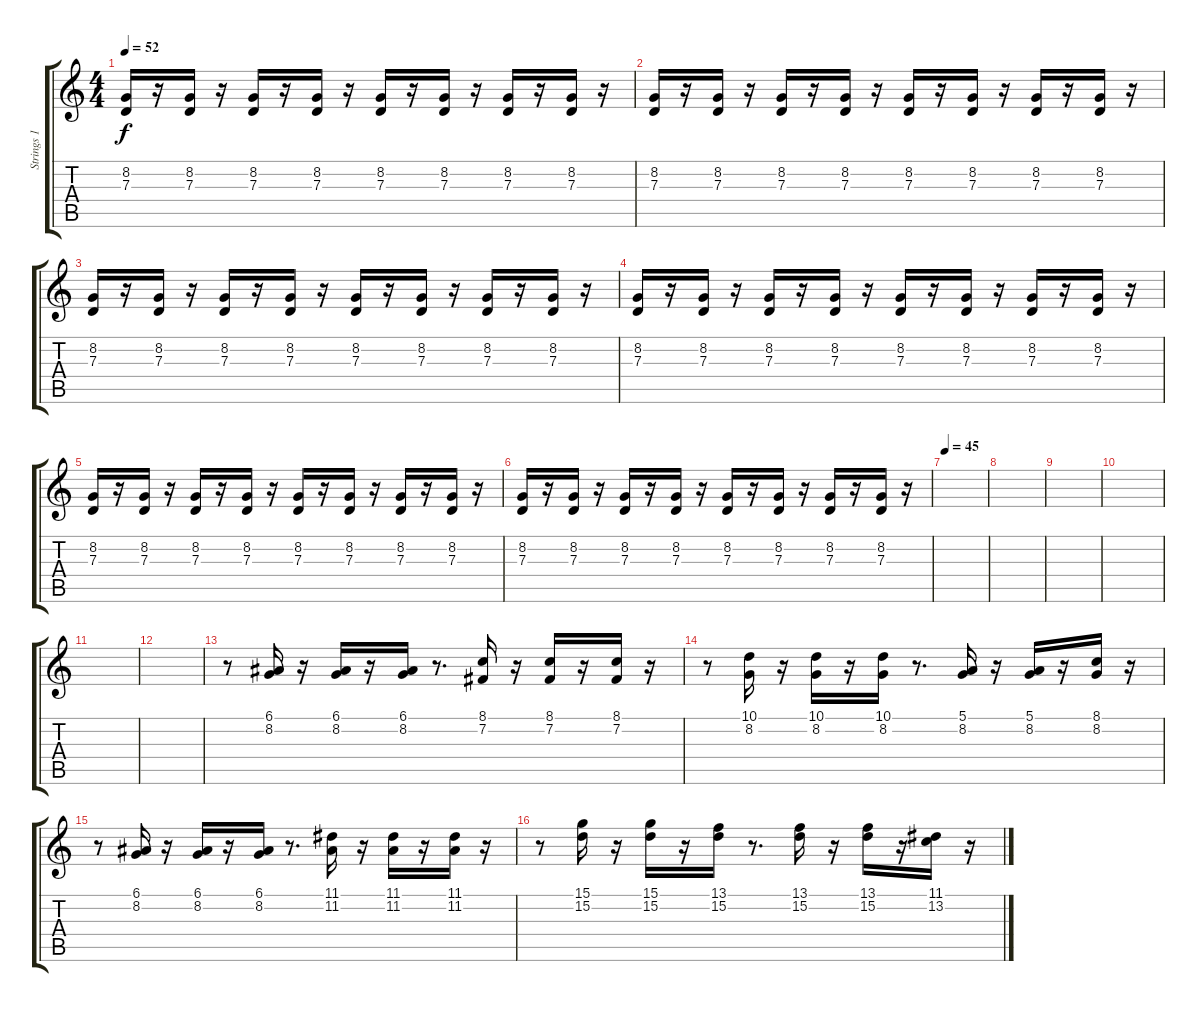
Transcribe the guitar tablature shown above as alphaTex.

\track ("Strings 1" "Strings 1") {instrument synthstrings2}
\staff {score tabs}
\tuning (E4 B3 G3 D3 A2 E2) {hide}
\ts (4 4)
\tempo 52
\clef g2
\ks c
(8.2 7.3).16{dy f} r.16 (8.2 7.3).16 r.16 (8.2 7.3).16 r.16 (8.2 7.3).16 r.16 (8.2 7.3).16 r.16 (8.2 7.3).16 r.16 (8.2 7.3).16 r.16 (8.2 7.3).16 r.16 |
(8.2 7.3).16 r.16 (8.2 7.3).16 r.16 (8.2 7.3).16 r.16 (8.2 7.3).16 r.16 (8.2 7.3).16 r.16 (8.2 7.3).16 r.16 (8.2 7.3).16 r.16 (8.2 7.3).16 r.16 |
(8.2 7.3).16 r.16 (8.2 7.3).16 r.16 (8.2 7.3).16 r.16 (8.2 7.3).16 r.16 (8.2 7.3).16 r.16 (8.2 7.3).16 r.16 (8.2 7.3).16 r.16 (8.2 7.3).16 r.16 |
(8.2 7.3).16 r.16 (8.2 7.3).16 r.16 (8.2 7.3).16 r.16 (8.2 7.3).16 r.16 (8.2 7.3).16 r.16 (8.2 7.3).16 r.16 (8.2 7.3).16 r.16 (8.2 7.3).16 r.16 |
(8.2 7.3).16 r.16 (8.2 7.3).16 r.16 (8.2 7.3).16 r.16 (8.2 7.3).16 r.16 (8.2 7.3).16 r.16 (8.2 7.3).16 r.16 (8.2 7.3).16 r.16 (8.2 7.3).16 r.16 |
(8.2 7.3).16 r.16 (8.2 7.3).16 r.16 (8.2 7.3).16 r.16 (8.2 7.3).16 r.16 (8.2 7.3).16 r.16 (8.2 7.3).16 r.16 (8.2 7.3).16 r.16 (8.2 7.3).16 r.16 |
\tempo 45
|
|
|
|
|
|
r.8 (6.1 8.2).16 r.16 (6.1 8.2).16 r.16 (6.1 8.2).16 r.8{d} (8.1 7.2).16 r.16 (8.1 7.2).16 r.16 (8.1 7.2).16 r.16 |
r.8 (10.1 8.2).16 r.16 (10.1 8.2).16 r.16 (10.1 8.2).16 r.8{d} (5.1 8.2).16 r.16 (5.1 8.2).16 r.16 (8.1 8.2).16 r.16 |
r.8 (6.1 8.2).16 r.16 (6.1 8.2).16 r.16 (6.1 8.2).16 r.8{d} (11.1 11.2).16 r.16 (11.1 11.2).16 r.16 (11.1 11.2).16 r.16 |
r.8 (15.1 15.2).16 r.16 (15.1 15.2).16 r.16 (13.1 15.2).16 r.8{d} (13.1 15.2).16 r.16 (13.1 15.2).16 r.16 (11.1 13.2).16 r.16
